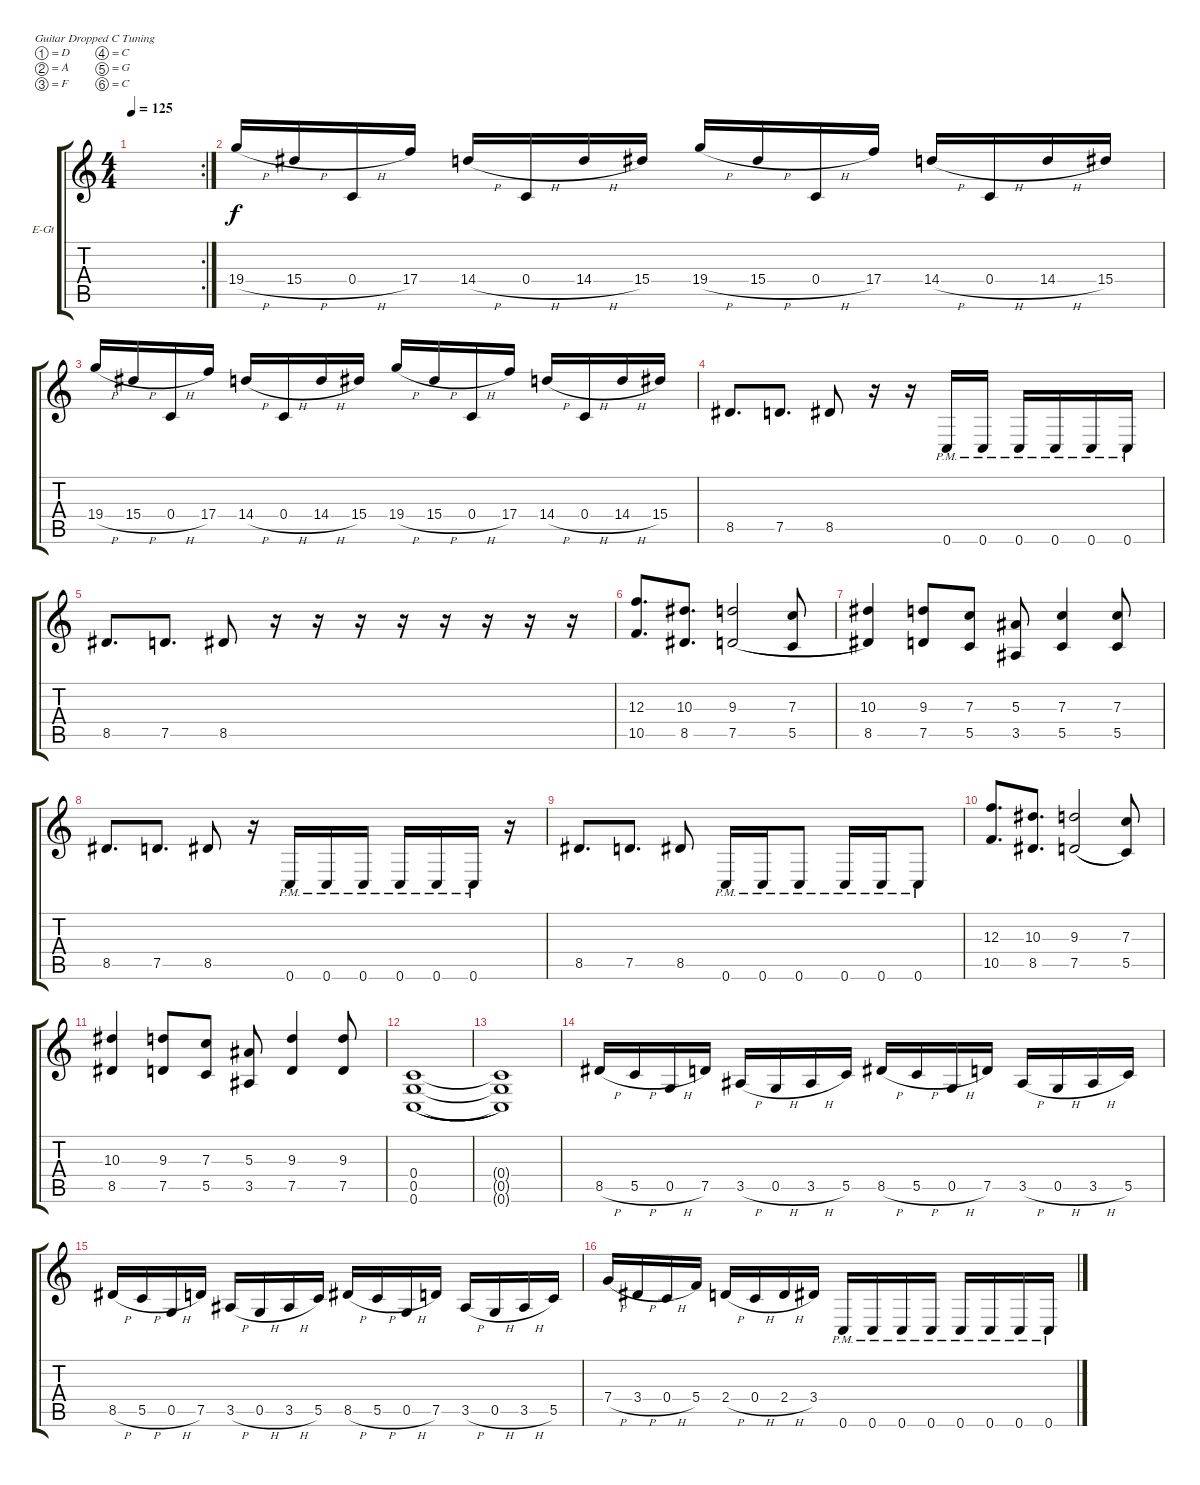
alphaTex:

\defaultSystemsLayout 4
\bracketExtendMode groupsimilarinstruments
\firstSystemTrackNameOrientation horizontal
\otherSystemsTrackNameOrientation horizontal
\track ("Electric Guitar" "E-Gt") {instrument overdrivenguitar}
\staff {score tabs}
\tuning (D4 A3 F3 C3 G2 C2)
\rc 2
\ts (4 4)
\tempo 125
\clef g2
\ks c
|
19.4{h}.16 15.4{h}.16 0.4{h}.16 17.4.16 14.4{h}.16 0.4{h}.16 14.4{h}.16 15.4.16 19.4{h}.16 15.4{h}.16 0.4{h}.16 17.4.16 14.4{h}.16 0.4{h}.16 14.4{h}.16 15.4.16 |
\scale
0.583486 19.4{h}.16 15.4{h}.16 0.4{h}.16 17.4.16 14.4{h}.16 0.4{h}.16 14.4{h}.16 15.4.16 19.4{h}.16 15.4{h}.16 0.4{h}.16 17.4.16 14.4{h}.16 0.4{h}.16 14.4{h}.16 15.4.16 |
\scale
0.416501 8.5.8{d} 7.5.8{d} 8.5.8 r.16 r.16 0.6{pm}.16 0.6{pm}.16 0.6{pm}.16 0.6{pm}.16 0.6{pm}.16 0.6{pm}.16 |
8.5.8{d} 7.5.8{d} 8.5.8 r.16 r.16 r.16 r.16 r.16 r.16 r.16 r.16 |
(10.5 12.3).8{d} (8.5 10.3).8{d} (7.5 9.3).2{legatoorigin} (5.5 7.3).8{legatoorigin} |
(8.5 10.3).4 (7.5 9.3).8 (5.5 7.3).8 (3.5 5.3).8 (5.5 7.3).4 (5.5 7.3).8 |
8.5.8{d} 7.5.8{d} 8.5.8 r.16 0.6{pm}.16 0.6{pm}.16 0.6{pm}.16 0.6{pm}.16 0.6{pm}.16 0.6{pm}.16 r.16 |
8.5.8{d} 7.5.8{d} 8.5.8 0.6{pm}.16 0.6{pm}.16 0.6{pm}.8 0.6{pm}.16 0.6{pm}.16 0.6{pm}.8 |
(10.5 12.3).8{d} (8.5 10.3).8{d} (7.5 9.3).2{legatoorigin} (5.5 7.3).8 |
(8.5 10.3).4 (7.5 9.3).8 (5.5 7.3).8 (3.5 5.3).8 (7.5 9.3).4 (7.5 9.3).8 |
(0.6 0.5 0.4).1{legatoorigin} |
(0.4{t} 0.5{t} 0.6{t}).1 |
8.5{h}.16 5.5{h}.16 0.5{h}.16 7.5.16 3.5{h}.16 0.5{h}.16 3.5{h}.16 5.5.16 8.5{h}.16 5.5{h}.16 0.5{h}.16 7.5.16 3.5{h}.16 0.5{h}.16 3.5{h}.16 5.5.16 |
8.5{h}.16 5.5{h}.16 0.5{h}.16 7.5.16 3.5{h}.16 0.5{h}.16 3.5{h}.16 5.5.16 8.5{h}.16 5.5{h}.16 0.5{h}.16 7.5.16 3.5{h}.16 0.5{h}.16 3.5{h}.16 5.5.16 |
7.4{h}.16 3.4{h}.16 0.4{h}.16 5.4.16 2.4{h}.16 0.4{h}.16 2.4{h}.16 3.4.16 0.6{pm}.16 0.6{pm}.16 0.6{pm}.16 0.6{pm}.16 0.6{pm}.16 0.6{pm}.16 0.6{pm}.16 0.6{pm}.16
